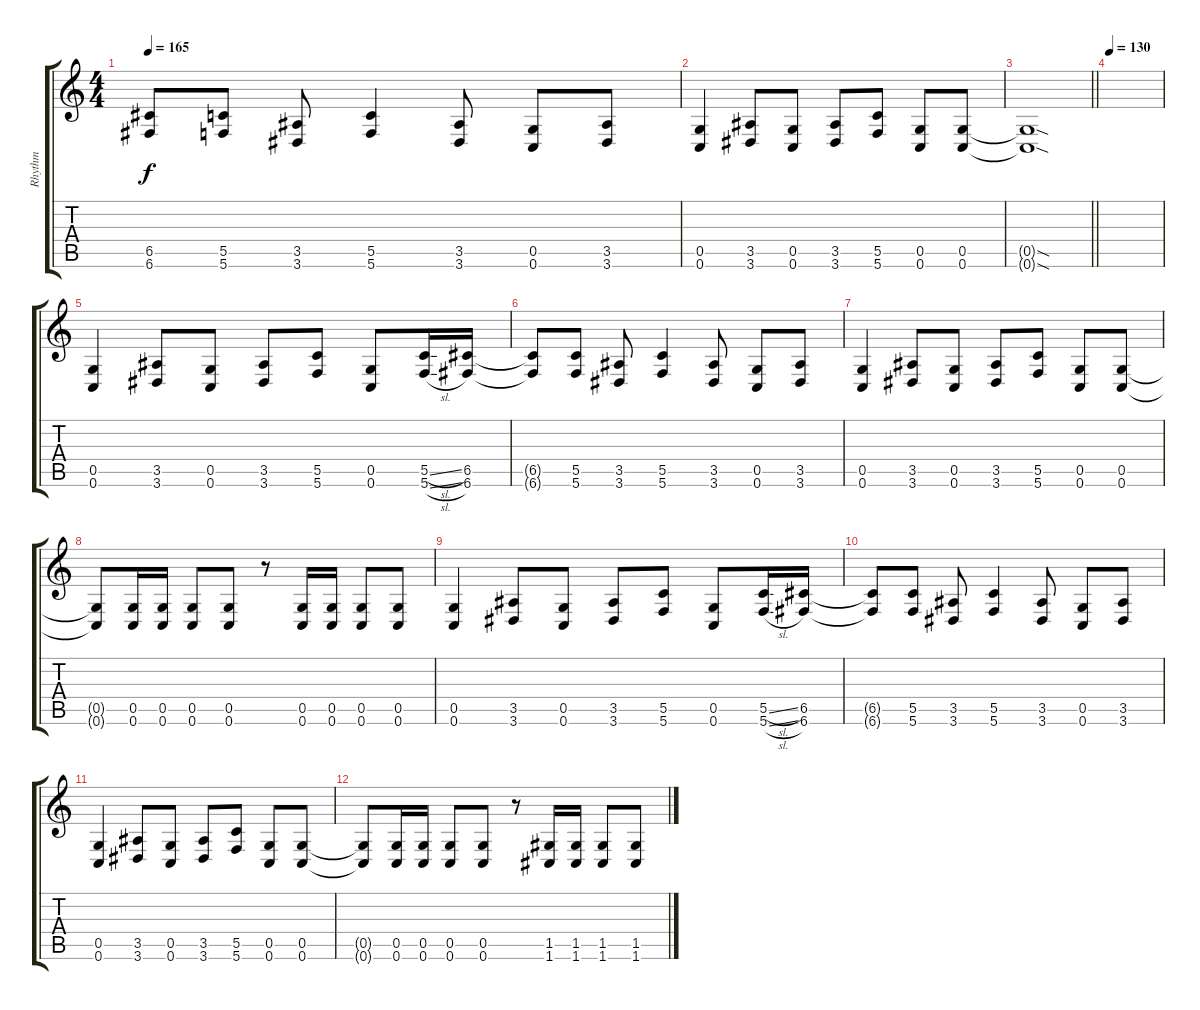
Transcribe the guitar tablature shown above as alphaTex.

\track ("Rhythm" "Rhythm") {instrument distortionguitar}
\staff {score tabs}
\tuning (D4 A3 F3 C3 G2 C2) {hide}
\ts (4 4)
\tempo 165
\clef g2
\ks c
(6.5{t} 6.6{t}).8{dy f} (5.5 5.6).8 (3.5 3.6).8 (5.5 5.6).4 (3.5 3.6).8 (0.5 0.6).8 (3.5 3.6).8 |
(0.5 0.6).4 (3.5 3.6).8 (0.5 0.6).8 (3.5 3.6).8 (5.5 5.6).8 (0.5 0.6).8 (0.5 0.6).8 |
\barLineRight lightlight
(0.5{sod t} 0.6{sod t}).1 |
\tempo 130
|
(0.5 0.6).4 (3.5 3.6).8 (0.5 0.6).8 (3.5 3.6).8 (5.5 5.6).8 (0.5 0.6).8 (5.5{sl} 5.6{sl}).16 (6.5 6.6).16 |
(6.5{t} 6.6{t}).8 (5.5 5.6).8 (3.5 3.6).8 (5.5 5.6).4 (3.5 3.6).8 (0.5 0.6).8 (3.5 3.6).8 |
(0.5 0.6).4 (3.5 3.6).8 (0.5 0.6).8 (3.5 3.6).8 (5.5 5.6).8 (0.5 0.6).8 (0.5 0.6).8 |
(0.5{t} 0.6{t}).8 (0.5 0.6).16 (0.5 0.6).16 (0.5 0.6).8 (0.5 0.6).8 r.8 (0.5 0.6).16 (0.5 0.6).16 (0.5 0.6).8 (0.5 0.6).8 |
(0.5 0.6).4 (3.5 3.6).8 (0.5 0.6).8 (3.5 3.6).8 (5.5 5.6).8 (0.5 0.6).8 (5.5{sl} 5.6{sl}).16 (6.5 6.6).16 |
(6.5{t} 6.6{t}).8 (5.5 5.6).8 (3.5 3.6).8 (5.5 5.6).4 (3.5 3.6).8 (0.5 0.6).8 (3.5 3.6).8 |
(0.5 0.6).4 (3.5 3.6).8 (0.5 0.6).8 (3.5 3.6).8 (5.5 5.6).8 (0.5 0.6).8 (0.5 0.6).8 |
(0.5{t} 0.6{t}).8 (0.5 0.6).16 (0.5 0.6).16 (0.5 0.6).8 (0.5 0.6).8 r.8 (1.5 1.6).16 (1.5 1.6).16 (1.5 1.6).8 (1.5 1.6).8
